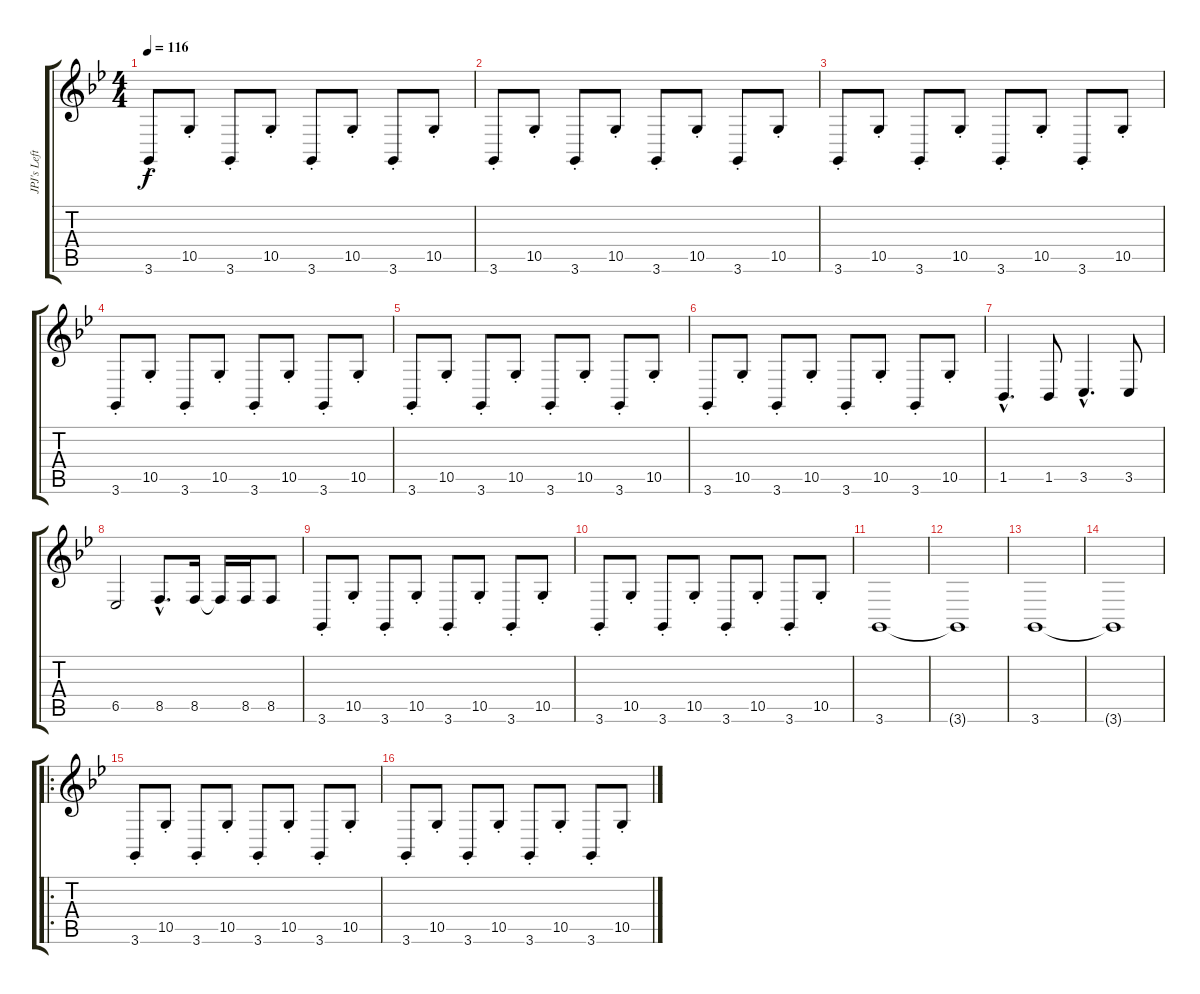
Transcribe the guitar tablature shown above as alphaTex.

\track ("JPJ's Left Hand" "JPJ's Left") {instrument clavinet}
\staff {score tabs}
\tuning (E4 B3 G3 D3 A2 E2) {hide}
\ts (4 4)
\tempo 116
\clef g2
\ks bb
3.6{st}.8{dy f} 10.5{st}.8 3.6{st}.8 10.5{st}.8 3.6{st}.8 10.5{st}.8 3.6{st}.8 10.5{st}.8 |
3.6{st}.8 10.5{st}.8 3.6{st}.8 10.5{st}.8 3.6{st}.8 10.5{st}.8 3.6{st}.8 10.5{st}.8 |
3.6{st}.8 10.5{st}.8 3.6{st}.8 10.5{st}.8 3.6{st}.8 10.5{st}.8 3.6{st}.8 10.5{st}.8 |
3.6{st}.8 10.5{st}.8 3.6{st}.8 10.5{st}.8 3.6{st}.8 10.5{st}.8 3.6{st}.8 10.5{st}.8 |
3.6{st}.8 10.5{st}.8 3.6{st}.8 10.5{st}.8 3.6{st}.8 10.5{st}.8 3.6{st}.8 10.5{st}.8 |
3.6{st}.8 10.5{st}.8 3.6{st}.8 10.5{st}.8 3.6{st}.8 10.5{st}.8 3.6{st}.8 10.5{st}.8 |
1.5{hac}.4{d} 1.5.8 3.5{hac}.4{d} 3.5.8 |
6.5.2 8.5{hac}.8{d} 8.5.16 8.5{t}.16 8.5.16 8.5.8 |
3.6{st}.8 10.5{st}.8 3.6{st}.8 10.5{st}.8 3.6{st}.8 10.5{st}.8 3.6{st}.8 10.5{st}.8 |
3.6{st}.8 10.5{st}.8 3.6{st}.8 10.5{st}.8 3.6{st}.8 10.5{st}.8 3.6{st}.8 10.5{st}.8 |
3.6.1 |
3.6{t}.1 |
3.6.1 |
3.6{t}.1 |
\ro
3.6{st}.8 10.5{st}.8 3.6{st}.8 10.5{st}.8 3.6{st}.8 10.5{st}.8 3.6{st}.8 10.5{st}.8 |
3.6{st}.8 10.5{st}.8 3.6{st}.8 10.5{st}.8 3.6{st}.8 10.5{st}.8 3.6{st}.8 10.5{st}.8
